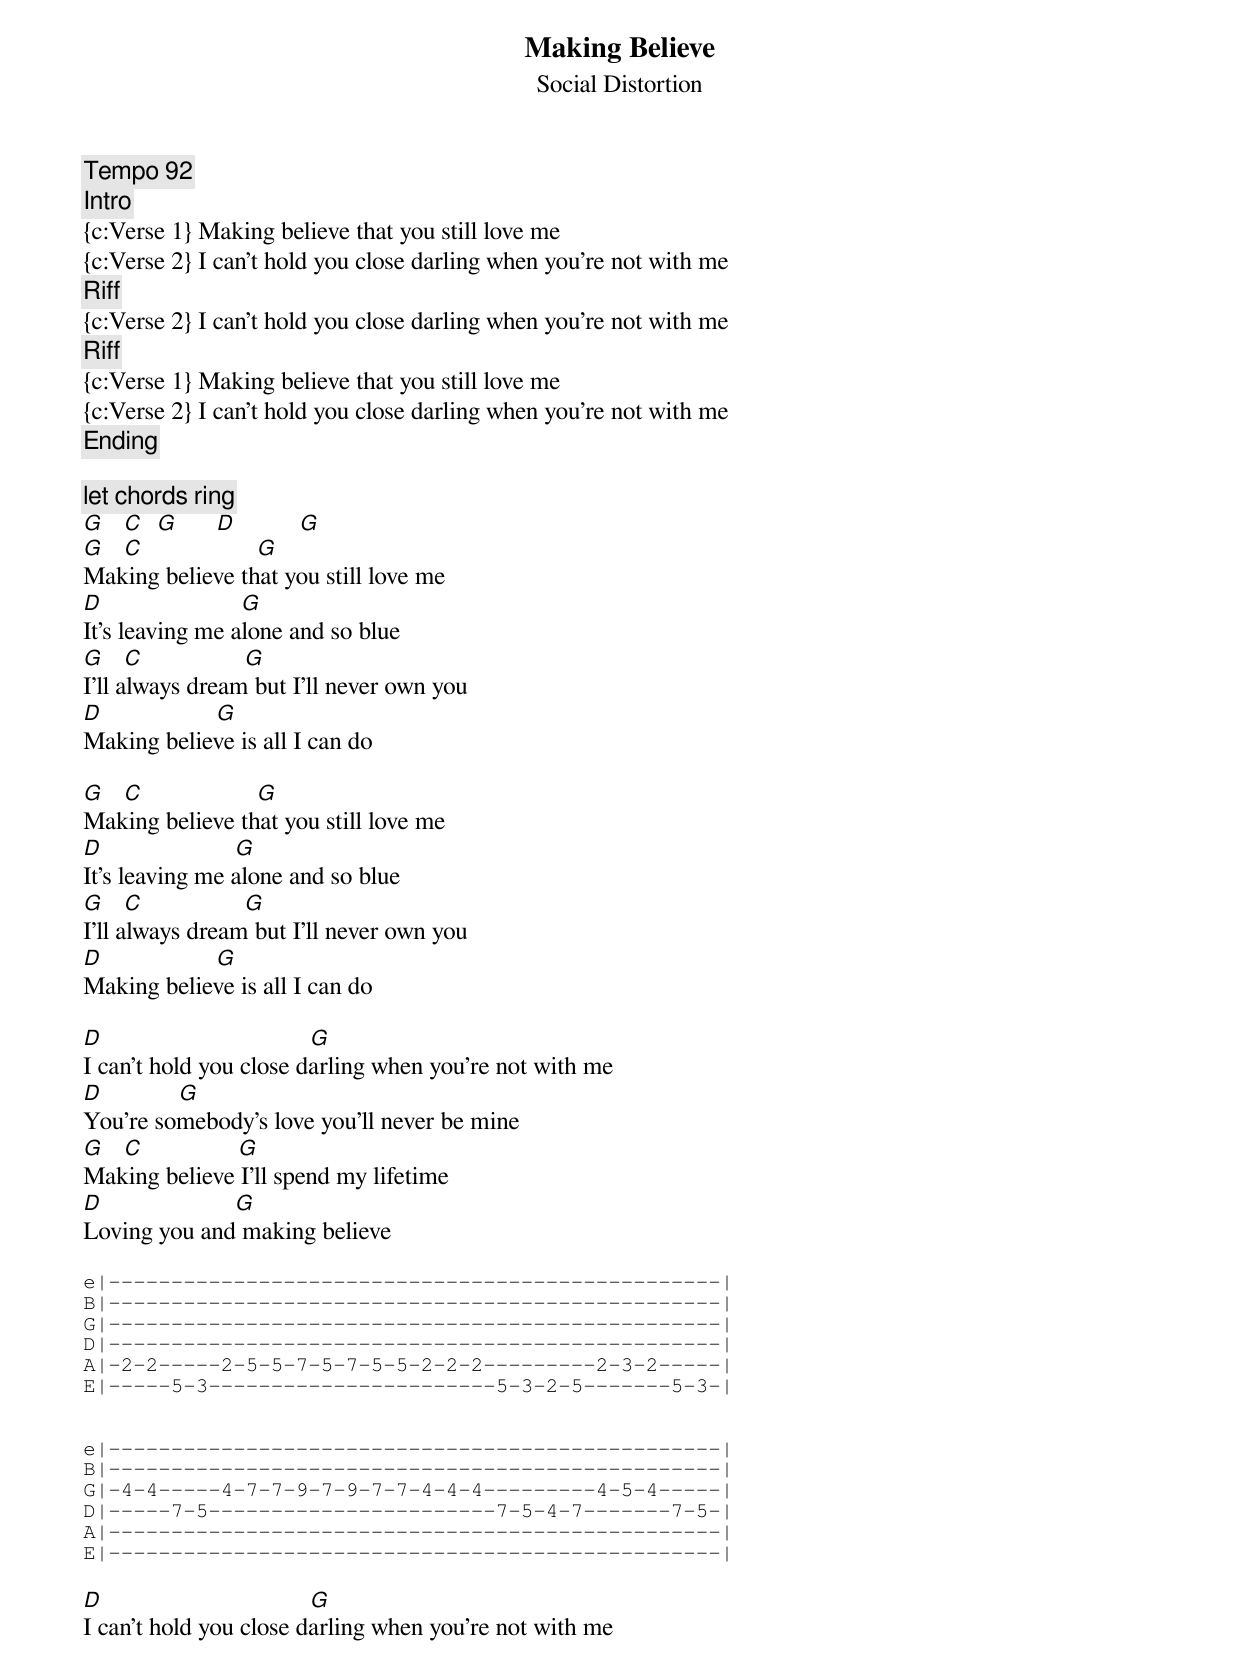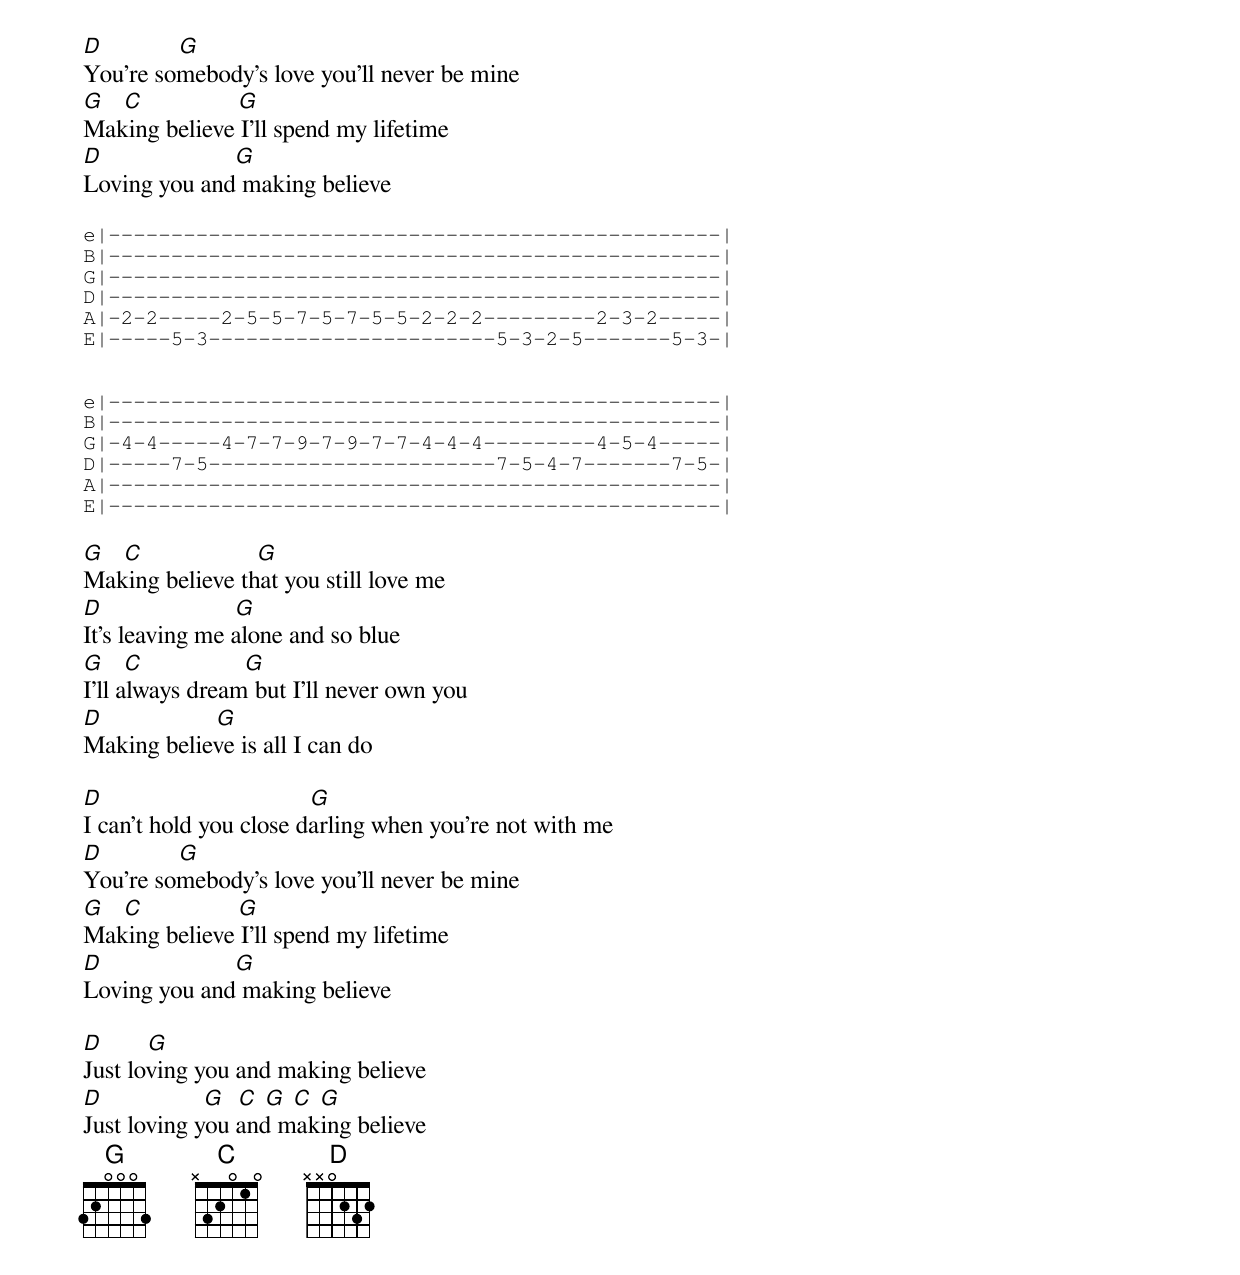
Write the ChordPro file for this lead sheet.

{t: Making Believe}
{st: Social Distortion}
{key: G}
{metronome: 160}
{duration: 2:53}


{c:Tempo 92}
{c:Intro}
{c:Verse 1} Making believe that you still love me
{c:Verse 2} I can't hold you close darling when you're not with me
{c:Riff}
{c:Verse 2} I can't hold you close darling when you're not with me
{c:Riff}
{c:Verse 1} Making believe that you still love me
{c:Verse 2} I can't hold you close darling when you're not with me
{c:Ending}

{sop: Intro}
{c: let chords ring}
[G]   [C]  [G]      [D]          [G]
[G]   [C]                  [G]
Making believe that you still love me
[D]                      [G]
It's leaving me alone and so blue
[G]   [C]                [G]
I'll always dream but I'll never own you
[D]                  [G]
Making believe is all I can do
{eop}

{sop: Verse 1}
[G]   [C]                  [G]
Making believe that you still love me
[D]                     [G]
It's leaving me alone and so blue
[G]   [C]                [G]
I'll always dream but I'll never own you
[D]                  [G]
Making believe is all I can do
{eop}

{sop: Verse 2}
[D]                                 [G]
I can't hold you close darling when you're not with me
[D]            [G]
You're somebody's love you'll never be mine
[G]   [C]               [G]
Making believe I'll spend my lifetime
[D]                     [G]
Loving you and making believe
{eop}

{sot}
e|-------------------------------------------------|
B|-------------------------------------------------|
G|-------------------------------------------------|
D|-------------------------------------------------|
A|-2-2-----2-5-5-7-5-7-5-5-2-2-2---------2-3-2-----|
E|-----5-3-----------------------5-3-2-5-------5-3-|


e|-------------------------------------------------|
B|-------------------------------------------------|
G|-4-4-----4-7-7-9-7-9-7-7-4-4-4---------4-5-4-----|
D|-----7-5-----------------------7-5-4-7-------7-5-|
A|-------------------------------------------------|
E|-------------------------------------------------|
{eot}

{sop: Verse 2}
[D]                                 [G]
I can't hold you close darling when you're not with me
[D]            [G]
You're somebody's love you'll never be mine
[G]   [C]               [G]
Making believe I'll spend my lifetime
[D]                     [G]
Loving you and making believe
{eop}

{sot}
e|-------------------------------------------------|
B|-------------------------------------------------|
G|-------------------------------------------------|
D|-------------------------------------------------|
A|-2-2-----2-5-5-7-5-7-5-5-2-2-2---------2-3-2-----|
E|-----5-3-----------------------5-3-2-5-------5-3-|


e|-------------------------------------------------|
B|-------------------------------------------------|
G|-4-4-----4-7-7-9-7-9-7-7-4-4-4---------4-5-4-----|
D|-----7-5-----------------------7-5-4-7-------7-5-|
A|-------------------------------------------------|
E|-------------------------------------------------|
{eot}

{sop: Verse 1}
[G]   [C]                  [G]
Making believe that you still love me
[D]                     [G]
It's leaving me alone and so blue
[G]   [C]                [G]
I'll always dream but I'll never own you
[D]                  [G]
Making believe is all I can do
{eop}

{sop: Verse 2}
[D]                                 [G]
I can't hold you close darling when you're not with me
[D]            [G]
You're somebody's love you'll never be mine
[G]   [C]               [G]
Making believe I'll spend my lifetime
[D]                     [G]
Loving you and making believe
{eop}

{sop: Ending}
[D]       [G]
Just loving you and making believe
[D]                [G]  [C] [G] [C] [G]
Just loving you and making believe
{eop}
